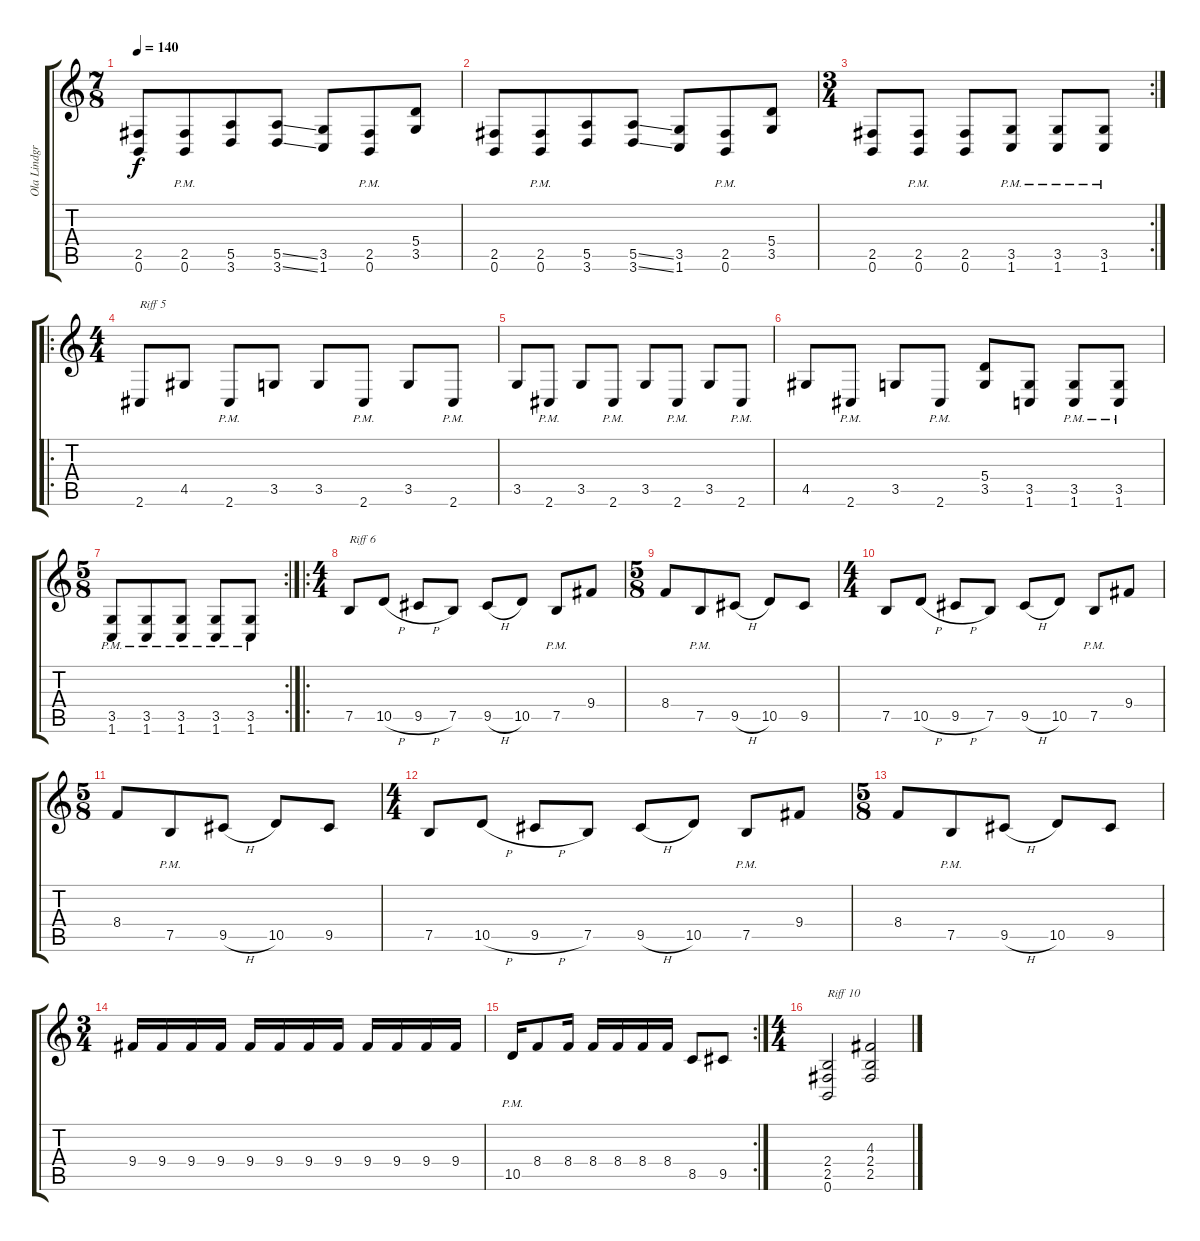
\track ("Ola Lindgren - Guitar I" "Ola Lindgr") {instrument overdrivenguitar}
\staff {score tabs}
\tuning (B3 G3 D3 A2 E2 B1) {hide}
\ts (7 8)
\tempo 140
\clef g2
\ks c
(2.5 0.6).8{dy f} (2.5{pm} 0.6{pm}).8 (5.5 3.6).8 (5.5{ss} 3.6{ss}).8 (3.5 1.6).8 (2.5{pm} 0.6{pm}).8 (5.4 3.5).8 |
(2.5 0.6).8 (2.5{pm} 0.6{pm}).8 (5.5 3.6).8 (5.5{ss} 3.6{ss}).8 (3.5 1.6).8 (2.5{pm} 0.6{pm}).8 (5.4 3.5).8 |
\rc 2
\ts (3 4)
(2.5 0.6).8 (2.5{pm} 0.6{pm}).8 (2.5 0.6).8 (3.5{pm} 1.6{pm}).8 (3.5{pm} 1.6{pm}).8 (3.5{pm} 1.6{pm}).8 |
\ro
\ts (4 4)
2.6.8{txt "Riff 5"} 4.5.8 2.6{pm}.8 3.5.8 3.5.8 2.6{pm}.8 3.5.8 2.6{pm}.8 |
3.5.8 2.6{pm}.8 3.5.8 2.6{pm}.8 3.5.8 2.6{pm}.8 3.5.8 2.6{pm}.8 |
4.5.8 2.6{pm}.8 3.5.8 2.6{pm}.8 (5.4 3.5).8 (3.5 1.6).8 (3.5{pm} 1.6{pm}).8 (3.5{pm} 1.6{pm}).8 |
\rc 2
\ts (5 8)
(3.5{pm} 1.6{pm}).8 (3.5{pm} 1.6{pm}).8 (3.5{pm} 1.6{pm}).8 (3.5{pm} 1.6{pm}).8 (3.5{pm} 1.6{pm}).8 |
\ro
\ts (4 4)
7.5.8{txt "Riff 6"} 10.5{h}.8 9.5{h}.8 7.5.8 9.5{h}.8 10.5.8 7.5{pm}.8 9.4.8 |
\ts (5 8)
8.4.8 7.5{pm}.8 9.5{h}.8 10.5.8 9.5.8 |
\ts (4 4)
7.5.8 10.5{h}.8 9.5{h}.8 7.5.8 9.5{h}.8 10.5.8 7.5{pm}.8 9.4.8 |
\ts (5 8)
8.4.8 7.5{pm}.8 9.5{h}.8 10.5.8 9.5.8 |
\ts (4 4)
7.5.8 10.5{h}.8 9.5{h}.8 7.5.8 9.5{h}.8 10.5.8 7.5{pm}.8 9.4.8 |
\ts (5 8)
8.4.8 7.5{pm}.8 9.5{h}.8 10.5.8 9.5.8 |
\ts (3 4)
9.4.16 9.4.16 9.4.16 9.4.16 9.4.16 9.4.16 9.4.16 9.4.16 9.4.16 9.4.16 9.4.16 9.4.16 |
\rc 2
10.5{pm}.16 8.4.8 8.4.16 8.4.16 8.4.16 8.4.16 8.4.16 8.5.8 9.5.8 |
\ts (4 4)
(2.4 2.5 0.6).2{txt "Riff 10"} (4.3 2.4 2.5).2
